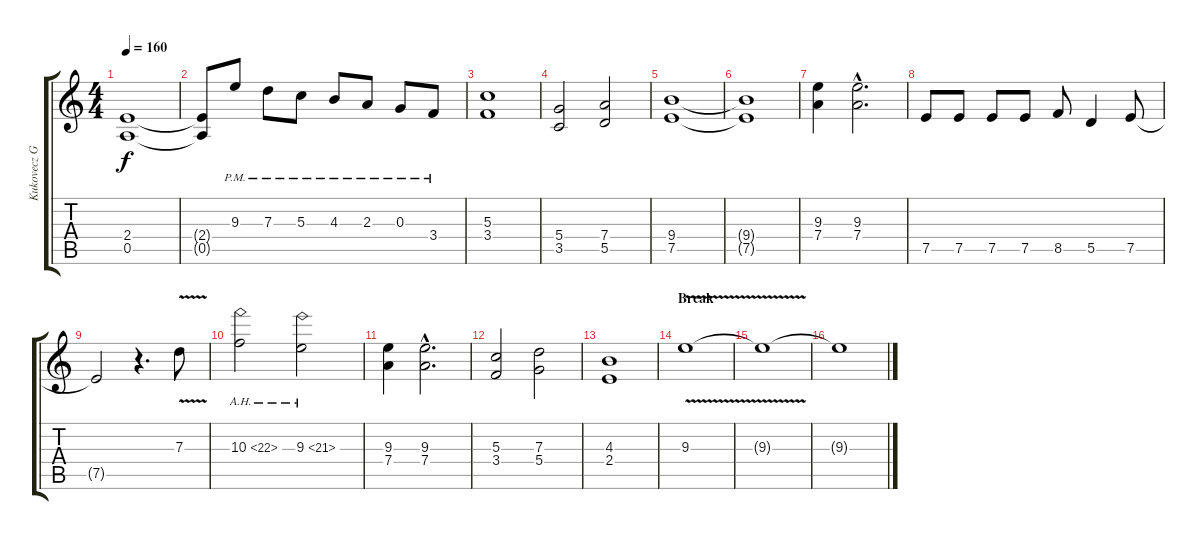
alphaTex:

\track ("Kukovecz Gábor" "Kukovecz G") {instrument distortionguitar}
\staff {score tabs}
\tuning (E4 B3 G3 D3 A2 E2) {hide}
\ts (4 4)
\tempo 160
\clef g2
\ks c
(2.4 0.5).1{dy f} |
(2.4{t} 0.5{t}).8 9.3{pm}.8 7.3{pm}.8 5.3{pm}.8 4.3{pm}.8 2.3{pm}.8 0.3{pm}.8 3.4{pm}.8 |
(5.3 3.4).1 |
(5.4 3.5).2 (7.4 5.5).2 |
(9.4 7.5).1 |
(9.4{t} 7.5{t}).1 |
(9.3 7.4).4 (9.3{hac} 7.4{hac}).2{d} |
7.5.8 7.5.8 7.5.8 7.5.8 8.5.8 5.5.4 7.5.8 |
7.5{t}.2 r.4{d} 7.3{v}.8 |
10.3{ah 12}.2 9.3{ah 12}.2 |
(9.3 7.4).4 (9.3{hac} 7.4{hac}).2{d} |
(5.3 3.4).2 (7.3 5.4).2 |
(4.3 2.4).1 |
\section ("" "Break")
9.3{v}.1 |
9.3{t}.1 |
9.3{t}.1
